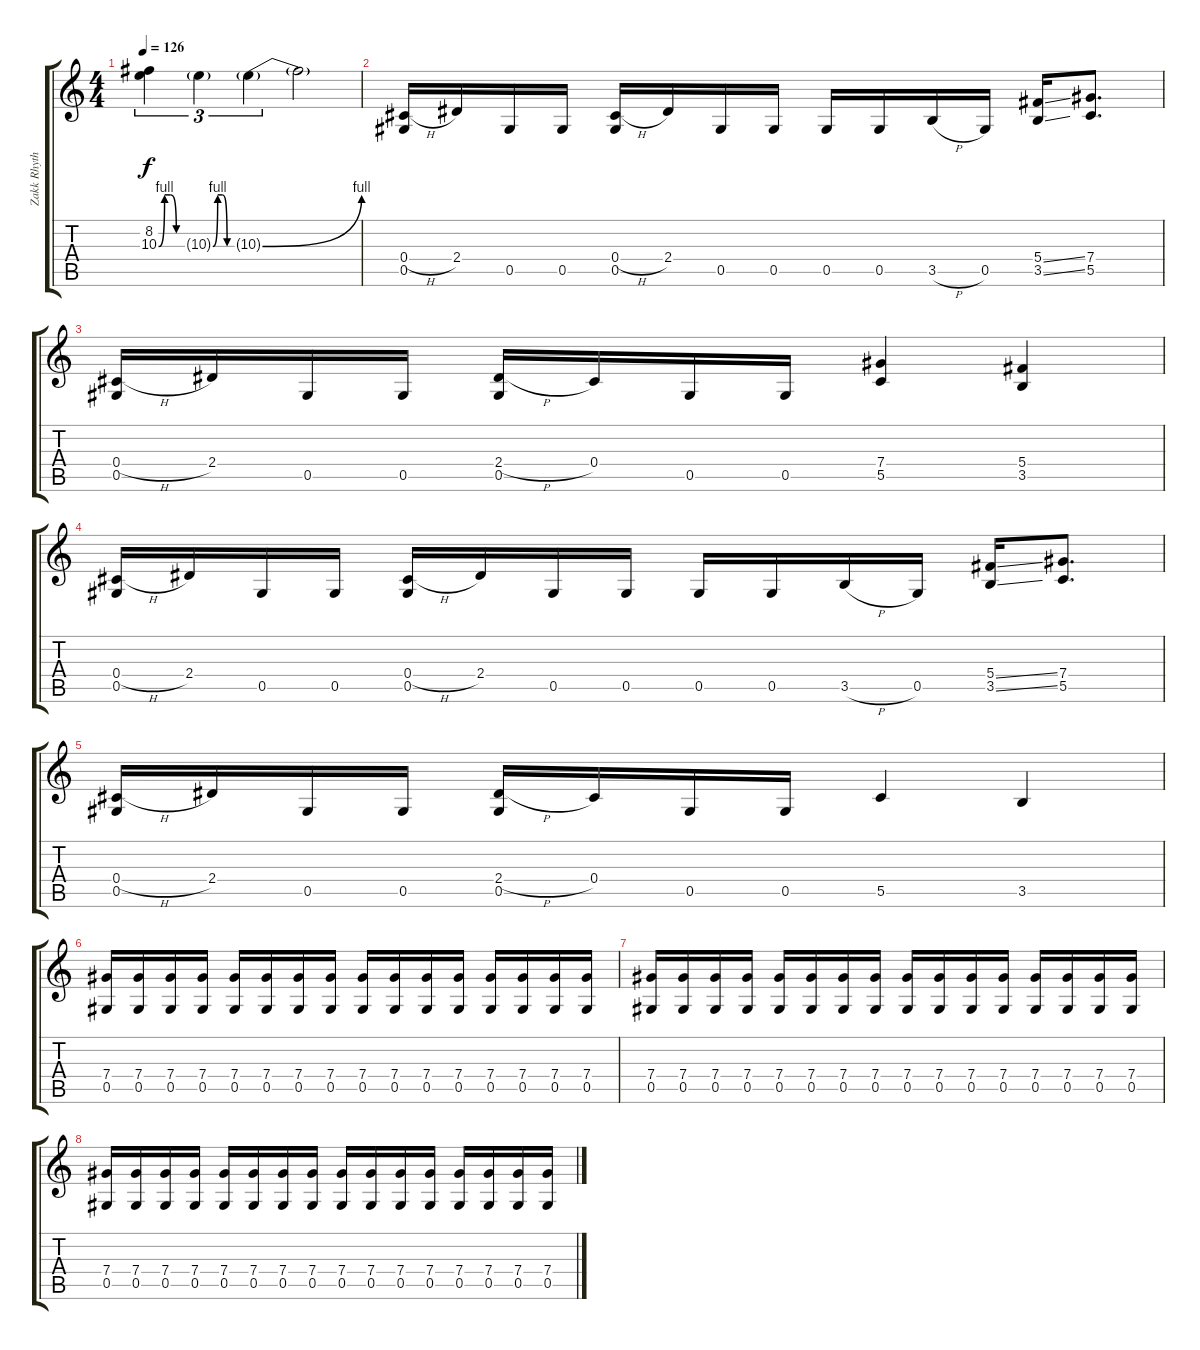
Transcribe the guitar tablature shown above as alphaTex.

\track ("Zakk Rhythm" "Zakk Rhyth") {instrument distortionguitar}
\staff {score tabs}
\tuning (Eb4 Bb3 Gb3 Db3 Ab2 Eb2) {hide}
\ts (4 4)
\tempo 126
\clef g2
\ks c
(8.2 10.3{be (custom 0 0 15 4 30 4 45 0 60 0)}).4{tu (3 2) dy f} 10.3{be (custom 0 0 15 4 30 4 45 0 60 0) g}.4{tu (3 2)} 10.3{be (bend 0 0 60 4) g}.4{tu (3 2)} 10.3{t}.2 |
(0.4{h} 0.5).16 2.4.16 0.5.16 0.5.16 (0.4{h} 0.5).16 2.4.16 0.5.16 0.5.16 0.5.16 0.5.16 3.5{h}.16 0.5.16 (5.4{ss} 3.5{ss}).16 (7.4 5.5).8{d} |
(0.4{h} 0.5).16 2.4.16 0.5.16 0.5.16 (2.4{h} 0.5).16 0.4.16 0.5.16 0.5.16 (7.4 5.5).4 (5.4 3.5).4 |
(0.4{h} 0.5).16 2.4.16 0.5.16 0.5.16 (0.4{h} 0.5).16 2.4.16 0.5.16 0.5.16 0.5.16 0.5.16 3.5{h}.16 0.5.16 (5.4{ss} 3.5{ss}).16 (7.4 5.5).8{d} |
(0.4{h} 0.5).16 2.4.16 0.5.16 0.5.16 (2.4{h} 0.5).16 0.4.16 0.5.16 0.5.16 5.5.4 3.5.4 |
(7.4 0.5).16 (7.4 0.5).16 (7.4 0.5).16 (7.4 0.5).16 (7.4 0.5).16 (7.4 0.5).16 (7.4 0.5).16 (7.4 0.5).16 (7.4 0.5).16 (7.4 0.5).16 (7.4 0.5).16 (7.4 0.5).16 (7.4 0.5).16 (7.4 0.5).16 (7.4 0.5).16 (7.4 0.5).16 |
(7.4 0.5).16 (7.4 0.5).16 (7.4 0.5).16 (7.4 0.5).16 (7.4 0.5).16 (7.4 0.5).16 (7.4 0.5).16 (7.4 0.5).16 (7.4 0.5).16 (7.4 0.5).16 (7.4 0.5).16 (7.4 0.5).16 (7.4 0.5).16 (7.4 0.5).16 (7.4 0.5).16 (7.4 0.5).16 |
(7.4 0.5).16 (7.4 0.5).16 (7.4 0.5).16 (7.4 0.5).16 (7.4 0.5).16 (7.4 0.5).16 (7.4 0.5).16 (7.4 0.5).16 (7.4 0.5).16 (7.4 0.5).16 (7.4 0.5).16 (7.4 0.5).16 (7.4 0.5).16 (7.4 0.5).16 (7.4 0.5).16 (7.4 0.5).16
